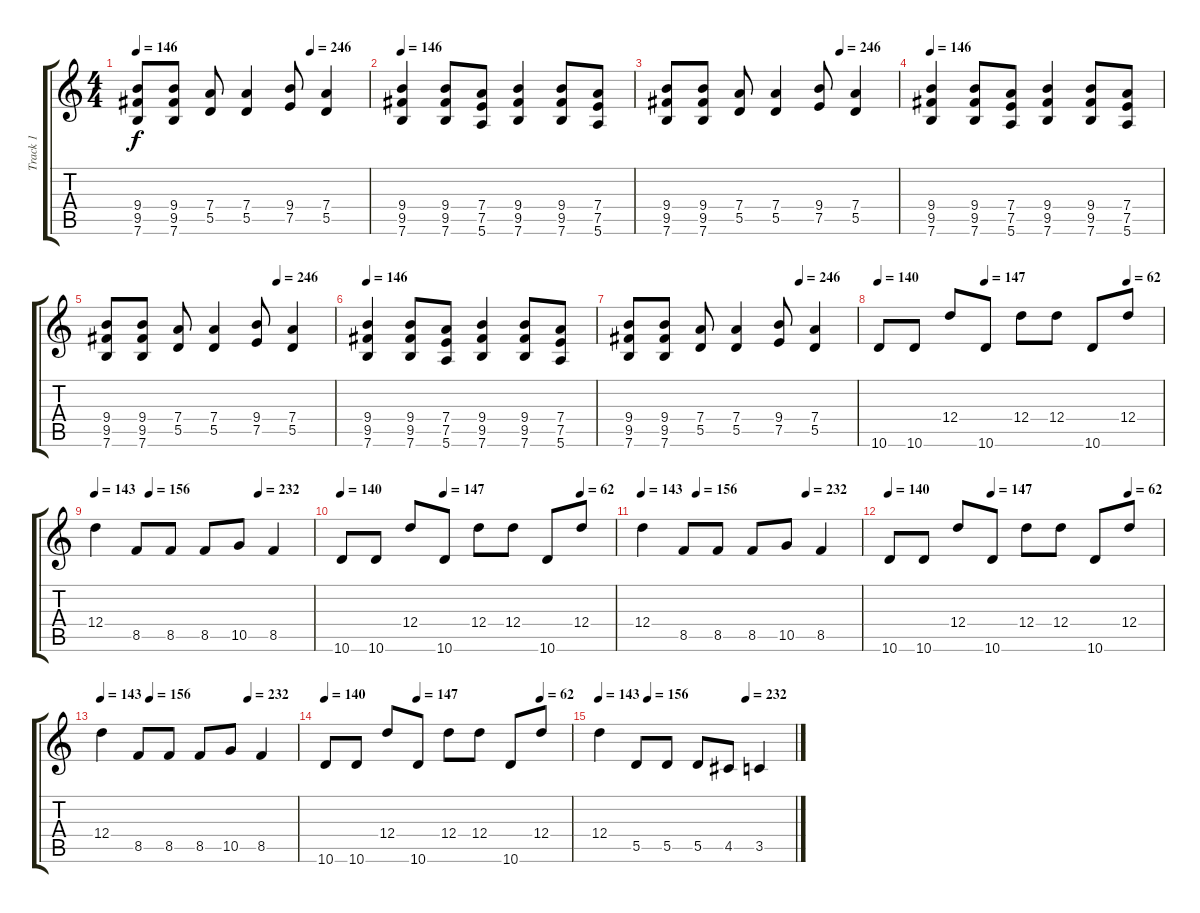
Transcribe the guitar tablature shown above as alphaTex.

\track ("Track 1" "Track 1") {instrument acousticguitarnylon}
\staff {score tabs}
\tuning (E4 B3 G3 D3 A2 E2) {hide}
\ts (4 4)
\tempo 146
\tempo (246 0.75)
\clef g2
\ks c
(9.4 9.5 7.6).8{dy f} (9.4 9.5 7.6).8 (7.4 5.5).8 (7.4 5.5).4 (9.4 7.5).8 (7.4 5.5).4 |
\tempo 146
(9.4 9.5 7.6).4{instrument distortionguitar} (9.4 9.5 7.6).8 (7.4 7.5 5.6).8 (9.4 9.5 7.6).4 (9.4 9.5 7.6).8 (7.4 7.5 5.6).8 |
\tempo (246 0.75)
(9.4 9.5 7.6).8 (9.4 9.5 7.6).8 (7.4 5.5).8 (7.4 5.5).4 (9.4 7.5).8 (7.4 5.5).4 |
\tempo 146
(9.4 9.5 7.6).4{instrument distortionguitar} (9.4 9.5 7.6).8 (7.4 7.5 5.6).8 (9.4 9.5 7.6).4 (9.4 9.5 7.6).8 (7.4 7.5 5.6).8 |
\tempo (246 0.75)
(9.4 9.5 7.6).8 (9.4 9.5 7.6).8 (7.4 5.5).8 (7.4 5.5).4 (9.4 7.5).8 (7.4 5.5).4 |
\tempo 146
(9.4 9.5 7.6).4{instrument distortionguitar} (9.4 9.5 7.6).8 (7.4 7.5 5.6).8 (9.4 9.5 7.6).4 (9.4 9.5 7.6).8 (7.4 7.5 5.6).8 |
\tempo (246 0.75)
(9.4 9.5 7.6).8 (9.4 9.5 7.6).8 (7.4 5.5).8 (7.4 5.5).4 (9.4 7.5).8 (7.4 5.5).4 |
\tempo 140
\tempo (147 0.375)
\tempo (62 0.875)
10.6.8{instrument distortionguitar} 10.6.8 12.4.8 10.6.8 12.4.8 12.4.8 10.6.8 12.4.8 |
\tempo 143
\tempo (156 0.25)
\tempo (232 0.75)
12.4.4 8.5.8 8.5.8 8.5.8 10.5.8 8.5.4 |
\tempo 140
\tempo (147 0.375)
\tempo (62 0.875)
10.6.8{instrument distortionguitar} 10.6.8 12.4.8 10.6.8 12.4.8 12.4.8 10.6.8 12.4.8 |
\tempo 143
\tempo (156 0.25)
\tempo (232 0.75)
12.4.4 8.5.8 8.5.8 8.5.8 10.5.8 8.5.4 |
\tempo 140
\tempo (147 0.375)
\tempo (62 0.875)
10.6.8{instrument distortionguitar} 10.6.8 12.4.8 10.6.8 12.4.8 12.4.8 10.6.8 12.4.8 |
\tempo 143
\tempo (156 0.25)
\tempo (232 0.75)
12.4.4 8.5.8 8.5.8 8.5.8 10.5.8 8.5.4 |
\tempo 140
\tempo (147 0.375)
\tempo (62 0.875)
10.6.8{instrument distortionguitar} 10.6.8 12.4.8 10.6.8 12.4.8 12.4.8 10.6.8 12.4.8 |
\tempo 143
\tempo (156 0.25)
\tempo (232 0.75)
12.4.4 5.5.8 5.5.8 5.5.8 4.5.8 3.5.4
